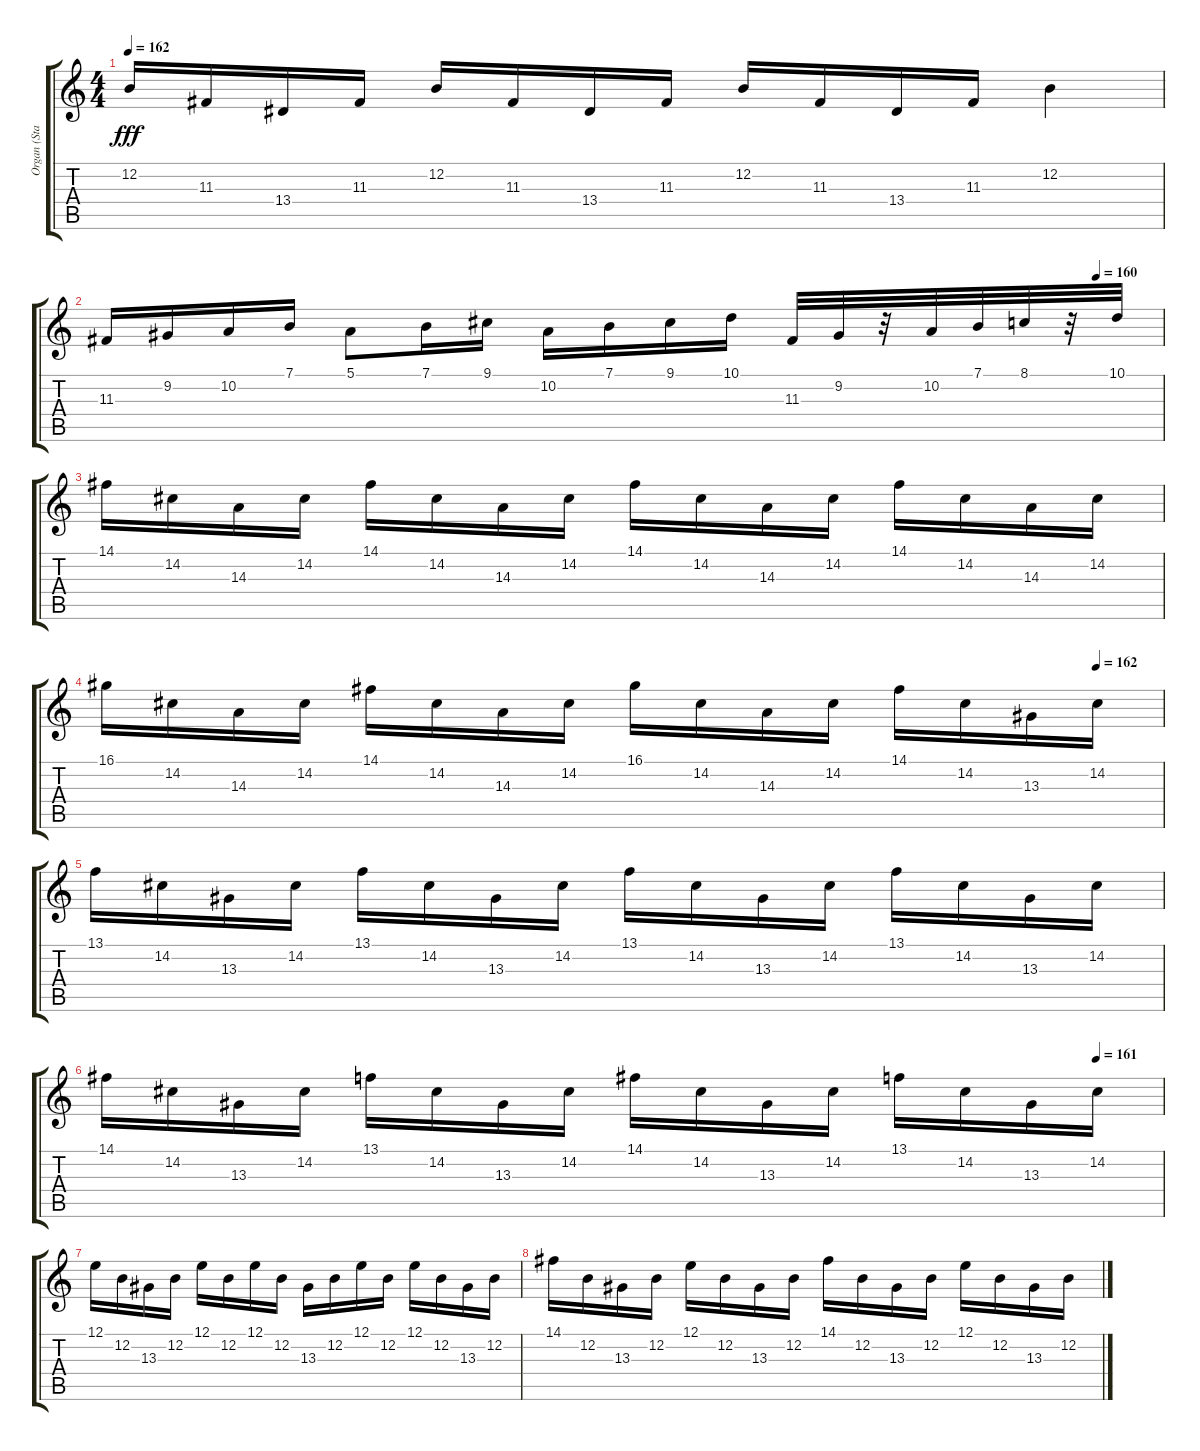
\track ("Organ (Staff 1)" "Organ (Sta") {instrument drawbarorgan}
\staff {score tabs}
\tuning (E4 B3 G3 D3 A2 E2) {hide}
\ts (4 4)
\tempo 162
\clef g2
\ks c
12.2.16{dy fff} 11.3.16 13.4.16 11.3.16 12.2.16 11.3.16 13.4.16 11.3.16 12.2.16 11.3.16 13.4.16 11.3.16 12.2.4 |
\tempo (160 0.9375)
11.3.16 9.2.16 10.2.16 7.1.16 5.1.8 7.1.16 9.1.16 10.2.16 7.1.16 9.1.16 10.1.16 11.3.32 9.2.32 r.32 10.2.32 7.1.32 8.1.32 r.32 10.1.32 |
14.1.16 14.2.16 14.3.16 14.2.16 14.1.16 14.2.16 14.3.16 14.2.16 14.1.16 14.2.16 14.3.16 14.2.16 14.1.16 14.2.16 14.3.16 14.2.16 |
\tempo (162 0.9375)
16.1.16 14.2.16 14.3.16 14.2.16 14.1.16 14.2.16 14.3.16 14.2.16 16.1.16 14.2.16 14.3.16 14.2.16 14.1.16 14.2.16 13.3.16 14.2.16 |
13.1.16 14.2.16 13.3.16 14.2.16 13.1.16 14.2.16 13.3.16 14.2.16 13.1.16 14.2.16 13.3.16 14.2.16 13.1.16 14.2.16 13.3.16 14.2.16 |
\tempo (161 0.9375)
14.1.16 14.2.16 13.3.16 14.2.16 13.1.16 14.2.16 13.3.16 14.2.16 14.1.16 14.2.16 13.3.16 14.2.16 13.1.16 14.2.16 13.3.16 14.2.16 |
12.1.16 12.2.16 13.3.16 12.2.16 12.1.16 12.2.16 12.1.16 12.2.16 13.3.16 12.2.16 12.1.16 12.2.16 12.1.16 12.2.16 13.3.16 12.2.16 |
14.1.16 12.2.16 13.3.16 12.2.16 12.1.16 12.2.16 13.3.16 12.2.16 14.1.16 12.2.16 13.3.16 12.2.16 12.1.16 12.2.16 13.3.16 12.2.16
